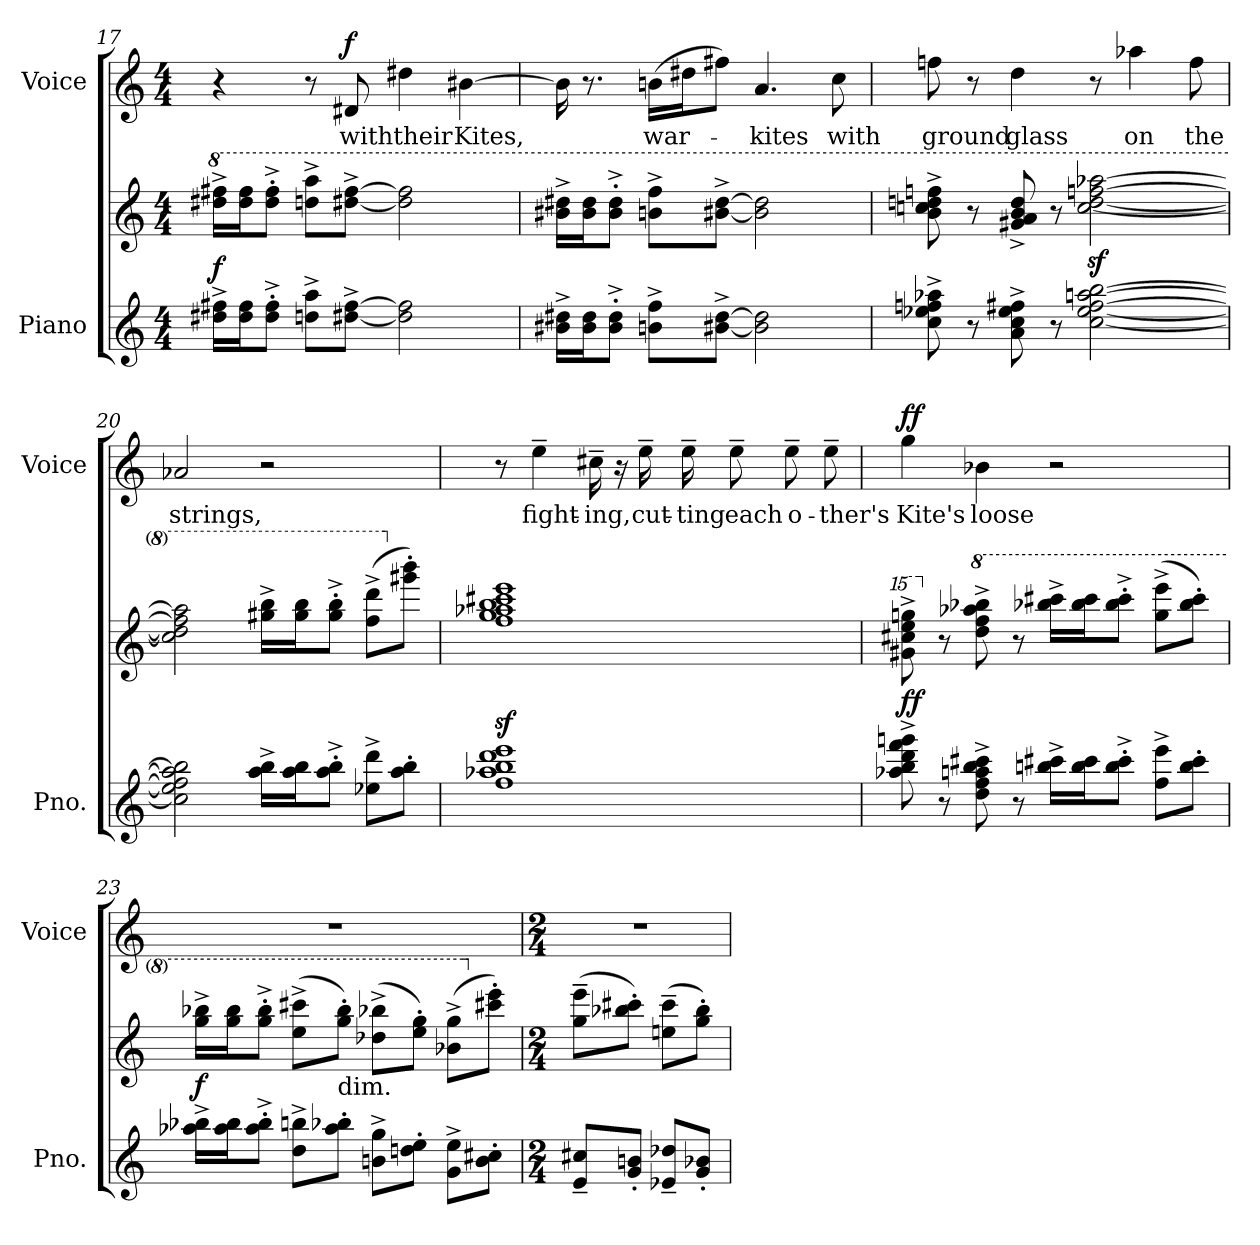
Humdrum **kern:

**kern	**kern	**dynam	**kern	**text	**dynam
*part2	*part2	*part2	*part1	*part1	*part1
*staff3	*staff2	*staff2/3	*staff1	*staff1	*staff1
*I"Piano	*	*	*I"Voice	*	*
*I'Pno.	*	*	*I'Voice	*	*
*clefG2	*clefG2	*	*clefG2	*	*
*k[]	*k[]	*	*k[]	*	*
*M4/4	*M4/4	*	*M4/4	*	*
*	*8va	*	*	*	*
=17	=17	=17	=17	=17	=17
16dd#Xi\^ 16ff#Xi^LL	16ddd#Xi\^ 16fff#Xi^LL	f	4r	.	.
16dd#i\ 16ff#iJ	16ddd#i\ 16fff#iJ	.	.	.	.
8dd#i\'^ 8ff#i'^J	8ddd#i\'^ 8fff#i'^J	.	.	.	.
8ddni\^ 8aai^L	8dddni\^ 8aaai^L	.	8r	.	.
!	!	!	!	!LO:LY:b:color=#000000	!
[<8dd#Xi\^ [>8ff#i^J	[<8ddd#Xi\^ [>8fff#i^J	.	8d#Xi/	with	f
!	!	!	!	!LO:LY:b:color=#000000	!
2dd#i\] 2ff#i]	2ddd#i\] 2fff#i]	.	4dd#Xi\	their	.
!	!	!	!	!LO:LY:b:color=#000000	!
.	.	.	[>4b#Xi\	Kites,	.
!!LO:LB:g=z
=18	=18	=18	=18	=18	=18
16b#Xi\^ 16dd#Xi^LL	16bb#Xi\^ 16ddd#Xi^LL	.	16b#i\]	.	.
16b#i\ 16dd#iJ	16bb#i\ 16ddd#iJ	.	8.r	.	.
8b#i\'^ 8dd#i'^J	8bb#i\'^ 8ddd#i'^J	.	.	.	.
!	!	!	!	!LO:LY:b:color=#000000	!
8bni\^ 8ffi^L	8bbni\^ 8fffi^L	.	(16bni\LL	war-	.
.	.	.	16dd#Xi\J	.	.
[<8b#Xi\^ [>8dd#i^J	[<8bb#Xi\^ [>8ddd#i^J	.	8ff#Xi\J)	.	.
!	!	!	!	!LO:LY:b:color=#000000	!
2b#i\] 2dd#i]	2bb#i\] 2ddd#i]	.	4.ai/	-kites	.
!	!	!	!	!LO:LY:b:color=#000000	!
.	.	.	8cci\	with	.
=19	=19	=19	=19	=19	=19
!	!	!	!	!LO:LY:b:color=#000000	!
8cci\^ 8ee-Xi^ 8ffni^ 8aa-Xi^	8bbi\^ 8cccni^ 8dddni^ 8fffni^	.	8ffni\	ground	.
8r	8r	.	8r	.	.
!	!	!	!	!LO:LY:b:color=#000000	!
8ai\^ 8cci^ 8ee-i^ 8ff#Xi^	8gg#Xi/^ 8aai^ 8bbi^ 8dddi^	.	4ddi\	glass	.
8r	8r	.	.	.	.
[<2cci\ [<2ee-i [<2ff#i [>2aani [>2bbi	[<2ccci\z [>2dddiz [>2fffniz [>2aaa-Xiz	.	8r	.	.
!	!	!	!	!LO:LY:b:color=#000000	!
.	.	.	4aa-Xi\	on	.
!	!	!	!	!LO:LY:b:color=#000000	!
.	.	.	8ffi\	the	.
=20	=20	=20	=20	=20	=20
!	!	!	!	!LO:LY:b:color=#000000	!
2cci\] 2ee-i] 2ff#i] 2aai] 2bbi]	2ccci\] 2dddi] 2fffi] 2aaa-i]	.	2a-Xi/	strings,	.
16aai\^ 16bbi^LL	16ggg#Xi\^ 16bbbi^LL	.	2r	.	.
16aai\ 16bbiJ	16ggg#i\ 16bbbiJ	.	.	.	.
8aai\'^ 8bbi'^J	8ggg#i\'^ 8bbbi'^J	.	.	.	.
8ee-Xi\^ 8dddi^L	(8fffi\^ 8ddddi^L	.	.	.	.
*	*X8va	*	*	*	*
8aai\' 8bbi'J	8ggg#i\' 8bbbi'J)	.	.	.	.
!!LO:PB:g=z
=21	=21	=21	=21	=21	=21
1ffi 1aa-Xi 1bbi 1dddi 1eeei	1ffiz 1ggiz 1aa-Xiz 1bbiz 1ccc#Xiz 1eeeiz	.	8r	.	.
!	!	!	!	!LO:LY:b:color=#000000	!
.	.	.	4ee~i\	fight-	.
!	!	!	!	!LO:LY:b:color=#000000	!
.	.	.	16cc#X~i\	-ing,	.
.	.	.	16r	.	.
!	!	!	!	!LO:LY:b:color=#000000	!
.	.	.	16ee~Zi\	cut-	.
!	!	!	!	!LO:LY:b:color=#000000	!
.	.	.	16ee~i\	-ting	.
!	!	!	!	!LO:LY:b:color=#000000	!
.	.	.	8ee~i\	each	.
!	!	!	!	!LO:LY:b:color=#000000	!
.	.	.	8ee~i\	o-	.
!	!	!	!	!LO:LY:b:color=#000000	!
.	.	.	8ee~i\	-ther's	.
=22	=22	=22	=22	=22	=22
*	*15ma	*	*	*	*
!	!	!	!	!LO:LY:b:color=#000000	!
8aa-Xi\^ 8bbi^ 8dddi^ 8fffi^ 8gggni^	8ggg#Xi\^ 8cccc#Xi^ 8eeeei^ 8ggggni^	ff	4ggi\	Kite's	ff
*	*X15ma	*	*	*	*
8r	8r	.	.	.	.
*	*8va	*	*	*	*
!	!	!	!	!LO:LY:b:color=#000000	!
8ddi\^ 8ffi^ 8aani^ 8bbi^ 8ccc#Xi^	8dddi\^ 8fffi^ 8aaa-Xi^ 8bbb-Xi^	.	4b-Xi\	loose	.
8r	8r	.	.	.	.
16bbni\^ 16ccc#Xi^LL	16bbb-Xi\^ 16cccc#Xi^LL	.	2r	.	.
16bbi\ 16ccc#iJ	16bbb-i\ 16cccc#iJ	.	.	.	.
8bbi\'^ 8ccc#i'^J	8bbb-i\'^ 8cccc#i'^J	.	.	.	.
8ffi\^ 8eeei^L	(8gggi\^ 8eeeei^L	.	.	.	.
8bbi\' 8ccc#i'J	8bbb-i\' 8cccc#i'J)	.	.	.	.
!!LO:LB:g=z
=23	=23	=23	=23	=23	=23
16aa-Xi\^ 16bb-Xi^LL	16gggi\^ 16bbb-Xi^LL	f	1r	.	.
16aa-i\ 16bb-iJ	16gggi\ 16bbb-iJ	.	.	.	.
8aa-i\'^ 8bb-i'^J	8gggi\'^ 8bbb-i'^J	.	.	.	.
8ddi\^ 8bbni^L	(8eeei\^ 8cccc#Xi^L	.	.	.	.
!	!LO:TX:b:t=dim.	!	!	!	!
8aa-i\' 8bb-Xi'J	8gggi\' 8bbb-i'J)	.	.	.	.
8bni\^ 8ggi^L	(8ddd-Xi\^ 8bbb-Xi^L	.	.	.	.
8ddni\' 8eei'J	8eeei\' 8gggi'J)	.	.	.	.
8gi\^ 8eei^L	(8bb-Xi\^ 8gggi^L	.	.	.	.
*	*X8va	*	*	*	*
8bi\' 8cc#Xi'J	8ccc#Xi\' 8eeei'J)	.	.	.	.
=24	=24	=24	=24	=24	=24
*M2/4	*M2/4	*	*M2/4	*	*
!	!	!	!LO:N:vis=1	!	!
8ei/~ 8cc#Xi~L	(8ggi\~ 8eeei~L	.	2r	.	.
8gi/' 8bni'J	8bb-Xi\' 8ccc#Xi'J)	.	.	.	.
8e-Xi/~ 8dd-Xi~L	(8eeni\~ 8ccc#i~L	.	.	.	.
8gi/' 8b-Xi'J	8ggi\' 8bb-i'J)	.	.	.	.
=	=	=	=	=	=
*-	*-	*-	*-	*-	*-
